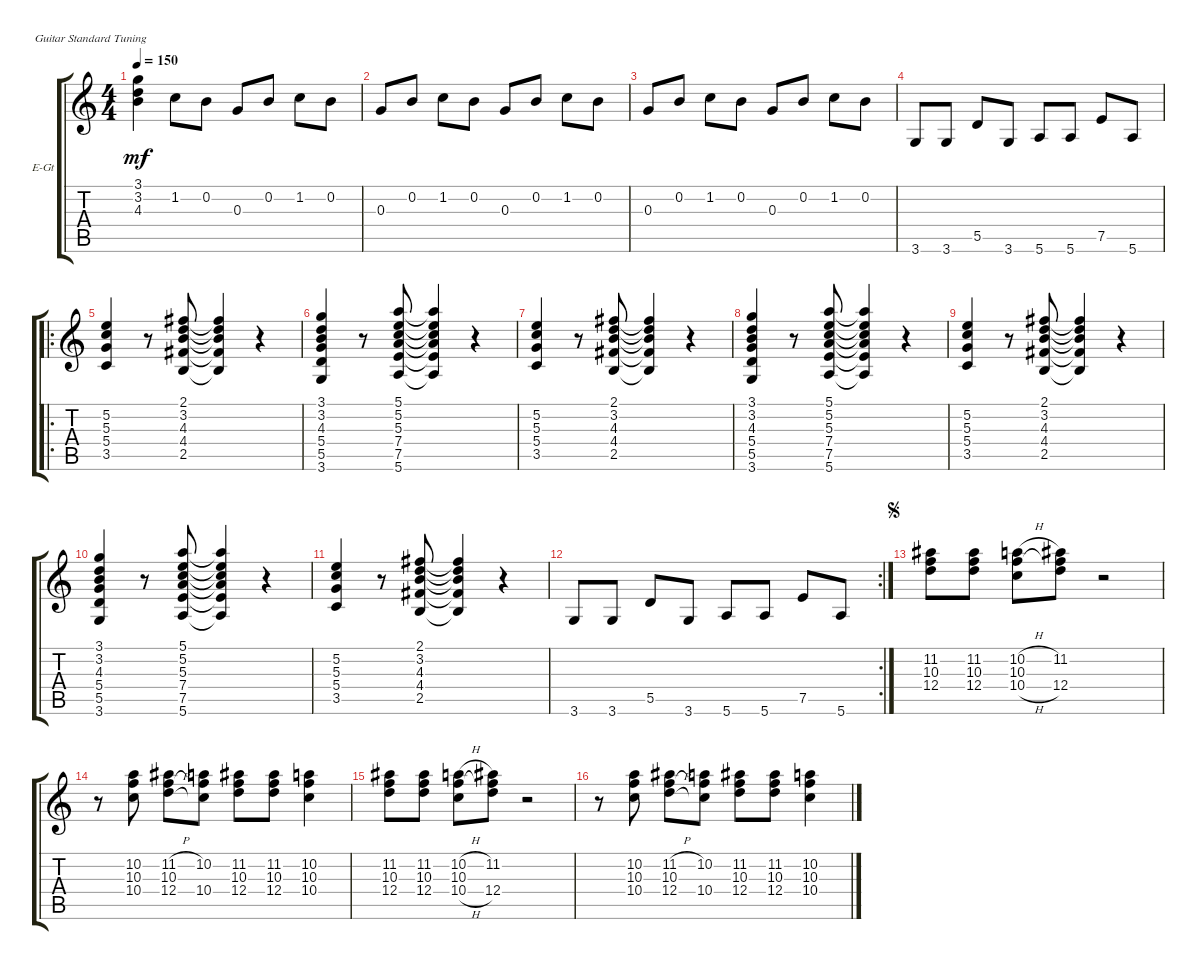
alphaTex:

\defaultSystemsLayout 4
\bracketExtendMode groupsimilarinstruments
\firstSystemTrackNameOrientation horizontal
\otherSystemsTrackNameOrientation horizontal
\track ("Electric Guitar (Clean)" "E-Gt") {instrument electricguitarclean}
\staff {score tabs}
\tuning (E4 B3 G3 D3 A2 E2)
\ts (4 4)
\tempo 150
\clef g2
\ks c
(4.3 3.2 3.1).4{dy mf instrument electricguitarclean} 1.2.8 0.2.8 0.3.8 0.2.8 1.2.8 0.2.8 |
0.3.8 0.2.8 1.2.8 0.2.8 0.3.8 0.2.8 1.2.8 0.2.8 |
0.3.8 0.2.8 1.2.8 0.2.8 0.3.8 0.2.8 1.2.8 0.2.8 |
3.6.8 3.6.8 5.5.8 3.6.8 5.6.8 5.6.8 7.5.8 5.6.8 |
\ro
(3.5 5.4 5.3 5.2).4 r.8 (2.5 4.4 4.3 3.2 2.1).8 (2.1{t} 3.2{t} 4.3{t} 4.4{t} 2.5{t}).4 r.4 |
(3.6 5.5 5.4 4.3 3.2 3.1).4 r.8 (5.1 5.2 5.3 7.4 7.5 5.6).8 (5.6{t} 7.5{t} 7.4{t} 5.3{t} 5.2{t} 5.1{t}).4 r.4 |
(3.5 5.4 5.3 5.2).4 r.8 (2.5 4.4 4.3 3.2 2.1).8 (2.1{t} 3.2{t} 4.3{t} 4.4{t} 2.5{t}).4 r.4 |
(3.6 5.5 5.4 4.3 3.2 3.1).4 r.8 (5.1 5.2 5.3 7.4 7.5 5.6).8 (5.6{t} 7.5{t} 7.4{t} 5.3{t} 5.2{t} 5.1{t}).4 r.4 |
(3.5 5.4 5.3 5.2).4 r.8 (2.5 4.4 4.3 3.2 2.1).8 (2.1{t} 3.2{t} 4.3{t} 4.4{t} 2.5{t}).4 r.4 |
(3.6 5.5 5.4 4.3 3.2 3.1).4 r.8 (5.1 5.2 5.3 7.4 7.5 5.6).8 (5.6{t} 7.5{t} 7.4{t} 5.3{t} 5.2{t} 5.1{t}).4 r.4 |
(3.5 5.4 5.3 5.2).4 r.8 (2.5 4.4 4.3 3.2 2.1).8 (2.1{t} 3.2{t} 4.3{t} 4.4{t} 2.5{t}).4 r.4 |
\rc 2
3.6.8 3.6.8 5.5.8 3.6.8 5.6.8 5.6.8 7.5.8 5.6.8 |
\jump segno
(11.2 10.3 12.4).8 (11.2 10.3 12.4).8 (10.4{h} 10.3 10.2{h}).8 (11.2 10.3{t} 12.4).8 r.2 |
r.8 (10.4 10.3 10.2).8 (11.2{h} 10.3 12.4{h}).8 (10.4 10.3{t} 10.2).8 (11.2 10.3 12.4).8 (11.2 10.3 12.4).8 (10.4 10.3 10.2).4 |
(11.2 10.3 12.4).8 (11.2 10.3 12.4).8 (10.4{h} 10.3 10.2{h}).8 (11.2 10.3{t} 12.4).8 r.2 |
r.8 (10.4 10.3 10.2).8 (11.2{h} 10.3 12.4{h}).8 (10.4 10.3{t} 10.2).8 (11.2 10.3 12.4).8 (11.2 10.3 12.4).8 (10.4 10.3 10.2).4
